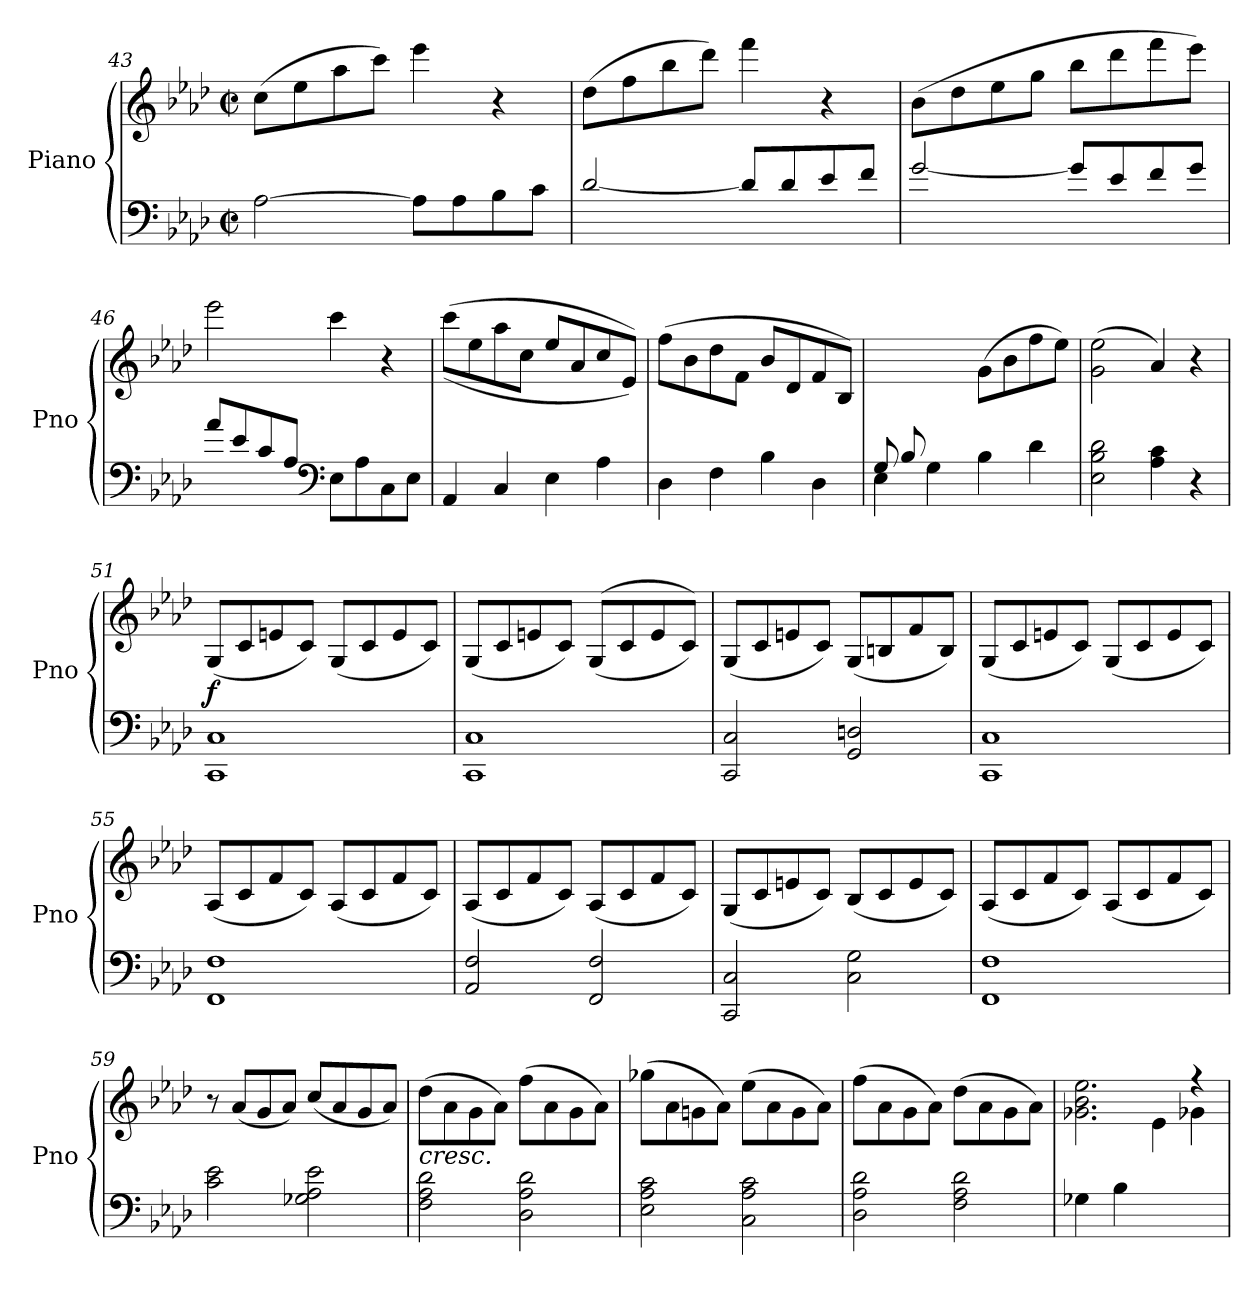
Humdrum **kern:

**kern	**kern	**dynam
*part1	*part1	*part1
*staff2	*staff1	*staff1/2
*I"Piano	*	*
*I'Pno	*	*
!!LO:LB:g=z
*clefF4	*clefG2	*
*k[b-e-a-d-]	*k[b-e-a-d-]	*
*M2/2	*M2/2	*
*met(c|)	*met(c|)	*
=43	=43	=43
[2A-\	(>8cc\L	.
.	8ee-\	.
.	8aa-\	.
.	8ccc\J)	.
8A-\L]	4eee-\	.
8A-\	.	.
8B-\	4r	.
8c\J	.	.
=44	=44	=44
[2d-/	(>8dd-\L	.
.	8ff\	.
.	8bb-\	.
.	8ddd-\J)	.
8d-/L]	4fff\	.
8d-/	.	.
8e-/	4r	.
8f/J	.	.
=45	=45	=45
[2g/	(>8b-\L	.
.	8dd-\	.
.	8ee-\	.
.	8gg\J	.
8g/L]	8bb-\L	.
8e-/	8ddd-\	.
8f/	8fff\	.
8g/J	8eee-\J)	.
=46	=46	=46
8a-/L	2eee-\	.
8e-/	.	.
8c/	.	.
8A-/J	.	.
*clefF4	*	*
8E-\L	4ccc\	.
8A-\	.	.
8C\	4r	.
8E-\J	.	.
!!LO:LB:g=z
=47	=47	=47
4AA-/	(>(>8ccc\L	.
.	8ee-\	.
4C/	8aa-\	.
.	8cc\J	.
4E-\	8ee-/L	.
.	8a-/	.
4A-\	8cc/	.
.	8e-/J))	.
=48	=48	=48
4D-\	(>8ff\L	.
.	8b-\	.
4F\	8dd-\	.
.	8f\J	.
4B-\	8b-/L	.
.	8d-/	.
4D-\	8f/	.
.	8B-/J)	.
=49	=49	=49
*^	*	*
(>8G/L	4E-\	4ryy	.
8B-/	.	.	.
2.ryy	4G\	8d-\	.
.	.	8e-\J)	.
.	4B-\	(>8g\L	.
.	.	8b-\	.
.	4d-\	8ff\	.
.	.	8ee-\J)	.
*v	*v	*	*
=50	=50	=50
2E-\ 2B-\ 2d-\	(>2g\ 2ee-\	.
4A-\ 4c\	4a-/)	.
4r	4r	.
!!LO:LB:g=z
=51	=51	=51
!	!	!LO:DY:b
1CC 1C	(<8G/L	f
.	8c/	.
.	8en/	.
.	8c/J)	.
.	(<8G/L	.
.	8c/	.
.	8e/	.
.	8c/J)	.
=52	=52	=52
1CC 1C	(<8G/L	.
.	8c/	.
.	8en/	.
.	8c/J)	.
.	(<(<8G/L	.
.	8c/	.
.	8e/	.
.	8c/J))	.
=53	=53	=53
2CC/ 2C/	(<8G/L	.
.	8c/	.
.	8en/	.
.	8c/J)	.
2GG/ 2Dn/	(<8G/L	.
.	8Bn/	.
.	8f/	.
.	8B/J)	.
=54	=54	=54
1CC 1C	(<8G/L	.
.	8c/	.
.	8en/	.
.	8c/J)	.
.	(<8G/L	.
.	8c/	.
.	8e/	.
.	8c/J)	.
!!LO:LB:g=z
=55	=55	=55
1FF 1F	(<8A-/L	.
.	8c/	.
.	8f/	.
.	8c/J)	.
.	(<8A-/L	.
.	8c/	.
.	8f/	.
.	8c/J)	.
=56	=56	=56
2AA-/ 2F/	(<8A-/L	.
.	8c/	.
.	8f/	.
.	8c/J)	.
2FF/ 2F/	(<8A-/L	.
.	8c/	.
.	8f/	.
.	8c/J)	.
=57	=57	=57
2CC/ 2C/	(<8G/L	.
.	8c/	.
.	8en/	.
.	8c/J)	.
2C\ 2G\	(<8B-/L	.
.	8c/	.
.	8e/	.
.	8c/J)	.
=58	=58	=58
1FF 1F	(<8A-/L	.
.	8c/	.
.	8f/	.
.	8c/J)	.
.	(<8A-/L	.
.	8c/	.
.	8f/	.
.	8c/J)	.
!!LO:LB:g=z
=59	=59	=59
2c\ 2e-\	8r	.
.	(<8a-/L	.
.	8g/	.
.	8a-/J)	.
2G-X\ 2A-\ 2e-\	(<8cc/L	.
.	8a-/	.
.	8g/	.
.	8a-/J)	.
=60	=60	=60
!	!LO:TX:b:i:t=cresc.	!
2F\ 2A-\ 2d-\	(>8dd-\L	.
.	8a-\	.
.	8g\	.
.	8a-\J)	.
2D-\ 2A-\ 2d-\	(>8ff\L	.
.	8a-\	.
.	8g\	.
.	8a-\J)	.
=61	=61	=61
2E-\ 2A-\ 2c\	(>8gg-X\L	.
.	8a-\	.
.	8gn\	.
.	8a-\J)	.
2C\ 2A-\ 2c\	(>8ee-\L	.
.	8a-\	.
.	8g\	.
.	8a-\J)	.
=62	=62	=62
2D-\ 2A-\ 2d-\	(>8ff\L	.
.	8a-\	.
.	8g\	.
.	8a-\J)	.
2F\ 2A-\ 2d-\	(>8dd-\L	.
.	8a-\	.
.	8g\	.
.	8a-\J)	.
!!LO:PB:g=z
=63	=63	=63
*	*^	*
4G-X\	2.g-X\ 2.b-\ 2.ee-\	2ryy	.
4B-\	.	.	.
2ryy	.	4e-\	.
.	4r	4g-X\	.
*	*v	*v	*
=	=	=
*-	*-	*-
